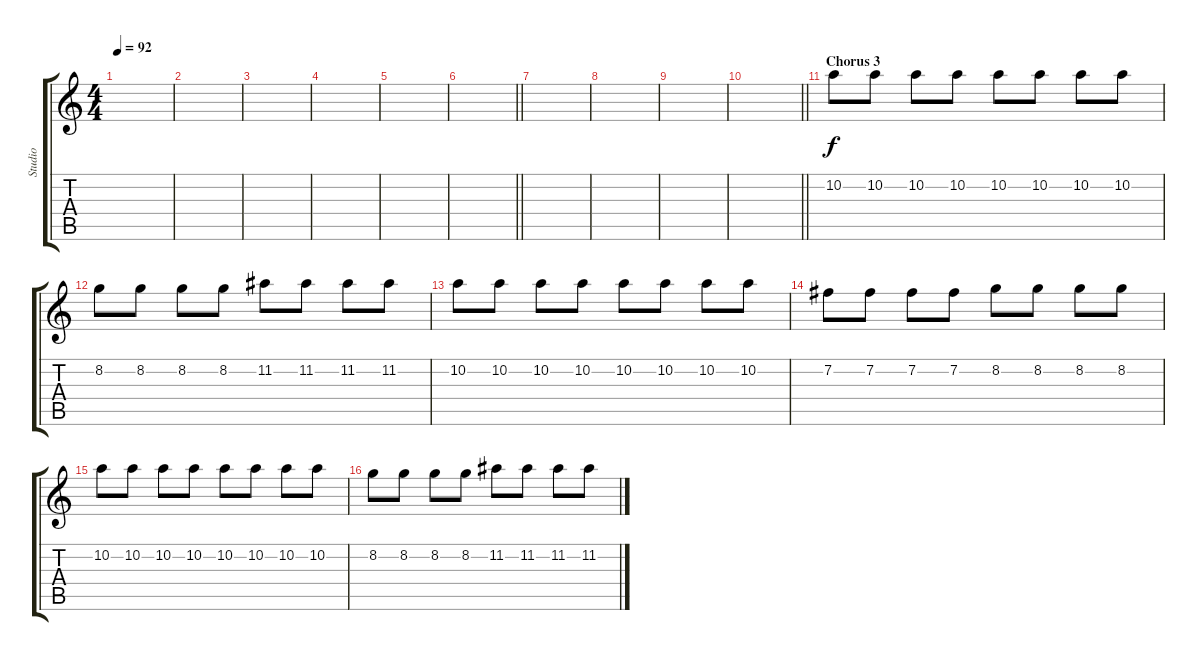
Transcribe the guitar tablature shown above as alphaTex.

\track ("Studio" "Studio") {instrument distortionguitar}
\staff {score tabs}
\tuning (E4 B3 G3 D3 A2 E2) {hide}
\ts (4 4)
\tempo 92
\clef g2
\ks c
|
|
|
|
|
\barLineRight lightlight
|
|
|
|
\barLineRight lightlight
|
\section ("" "Chorus 3")
10.2.8 10.2.8 10.2.8 10.2.8 10.2.8 10.2.8 10.2.8 10.2.8 |
8.2.8 8.2.8 8.2.8 8.2.8 11.2.8 11.2.8 11.2.8 11.2.8 |
10.2.8 10.2.8 10.2.8 10.2.8 10.2.8 10.2.8 10.2.8 10.2.8 |
7.2.8 7.2.8 7.2.8 7.2.8 8.2.8 8.2.8 8.2.8 8.2.8 |
10.2.8 10.2.8 10.2.8 10.2.8 10.2.8 10.2.8 10.2.8 10.2.8 |
8.2.8 8.2.8 8.2.8 8.2.8 11.2.8 11.2.8 11.2.8 11.2.8
